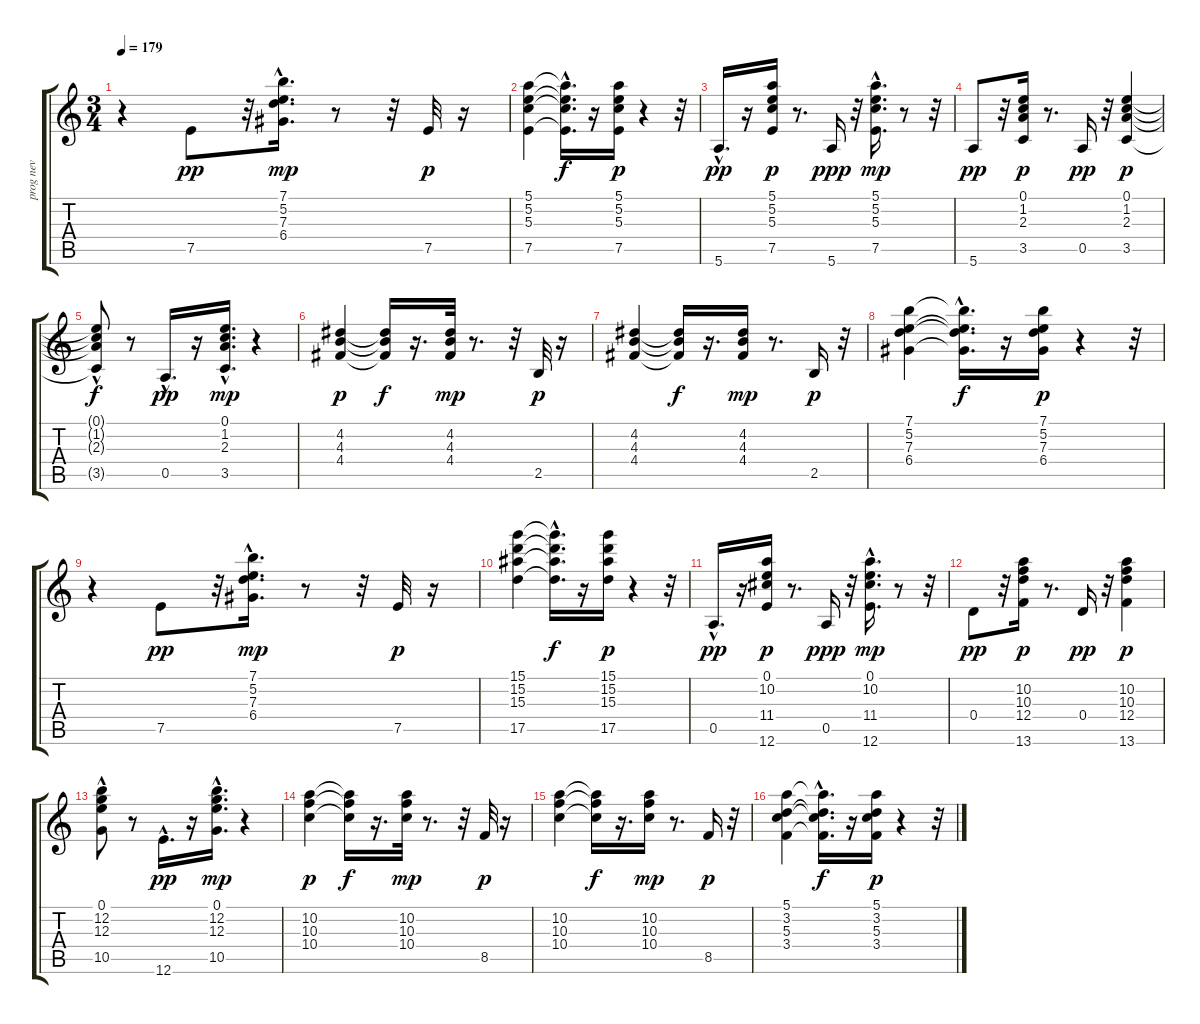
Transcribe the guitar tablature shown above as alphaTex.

\track ("prog nev" "prog nev") {instrument electricguitarjazz}
\staff {score tabs}
\tuning (E4 B3 G3 D3 A2 E2) {hide}
\ts (3 4)
\tempo 179
\clef g2
\ks c
r.4{dy p} 7.5.8{dy pp} r.32 (7.1 5.2 7.3{hac} 6.4{hac}).16{d dy mp} r.8 r.32 7.5.32{dy p} r.16 |
(5.1 5.2 5.3 7.5).4 (5.1{hac t} 5.2{hac t} 5.3{hac t} 7.5{hac t}).16{d dy f} r.16 (5.1 5.2 5.3 7.5).16{dy p} r.4 r.32 |
5.6{hac}.16{d dy pp} r.16 (5.1 5.2 5.3 7.5).16{dy p} r.8{d} 5.6.16{dy ppp} r.32 (5.1 5.2{hac} 5.3{hac} 7.5).16{d dy mp} r.8 r.32 |
5.6.8{dy pp} r.32 (0.1 1.2 2.3 3.5).16{dy p} r.8{d} 0.5.16{dy pp} r.32 (0.1 1.2 2.3 3.5).4{dy p} |
(0.1{hac t} 1.2{hac t} 2.3{hac t} 3.5{t}).8{dy f} r.8 0.5{hac}.16{d dy pp} r.16 (0.1 1.2 2.3{hac} 3.5).16{d dy mp} r.4 |
(4.2 4.3 4.4).4{dy p} (4.2{t} 4.3{t} 4.4{t}).16{dy f} r.16{d} (4.2 4.3 4.4).32{dy mp} r.8{d} r.32 2.5.32{dy p} r.16 |
(4.2 4.3 4.4).4 (4.2{t} 4.3{t} 4.4{t}).16{dy f} r.16{d} (4.2 4.3 4.4).16{dy mp} r.8{d} 2.5.16{dy p} r.32 |
(7.1 5.2 7.3 6.4).4 (7.1{hac t} 5.2{hac t} 7.3{hac t} 6.4{hac t}).16{d dy f} r.16 (7.1 5.2 7.3 6.4).16{dy p} r.4 r.32 |
r.4 7.5.8{dy pp} r.32 (7.1 5.2 7.3{hac} 6.4{hac}).16{d dy mp} r.8 r.32 7.5.32{dy p} r.16 |
(15.1 15.2 15.3 17.5).4 (15.1{hac t} 15.2{hac t} 15.3{hac t} 17.5{hac t}).16{d dy f} r.16 (15.1 15.2 15.3 17.5).16{dy p} r.4 r.32 |
0.5{hac}.16{d dy pp} r.16 (0.1 10.2 11.4 12.6).16{dy p} r.8{d} 0.5.16{dy ppp} r.32 (0.1{hac} 10.2 11.4{hac} 12.6).16{d dy mp} r.8 r.32 |
0.4.8{dy pp} r.32 (10.2 10.3 12.4 13.6).16{dy p} r.8{d} 0.4.16{dy pp} r.32 (10.2 10.3 12.4 13.6).4{dy p} |
(0.1{hac} 12.2{hac} 12.3{hac} 10.5).8 r.8 12.6{hac}.16{d dy pp} r.16 (0.1{hac} 12.2 12.3 10.5).16{d dy mp} r.4 |
(10.2 10.3 10.4).4{dy p} (10.2{t} 10.3{t} 10.4{t}).16{dy f} r.16{d} (10.2 10.3 10.4).32{dy mp} r.8{d} r.32 8.5.32{dy p} r.16 |
(10.2 10.3 10.4).4 (10.2{t} 10.3{t} 10.4{t}).16{dy f} r.16{d} (10.2 10.3 10.4).16{dy mp} r.8{d} 8.5.16{dy p} r.32 |
(5.1 3.2 5.3 3.4).4 (5.1{hac t} 3.2{hac t} 5.3{hac t} 3.4{hac t}).16{d dy f} r.16 (5.1 3.2 5.3 3.4).16{dy p} r.4 r.32
